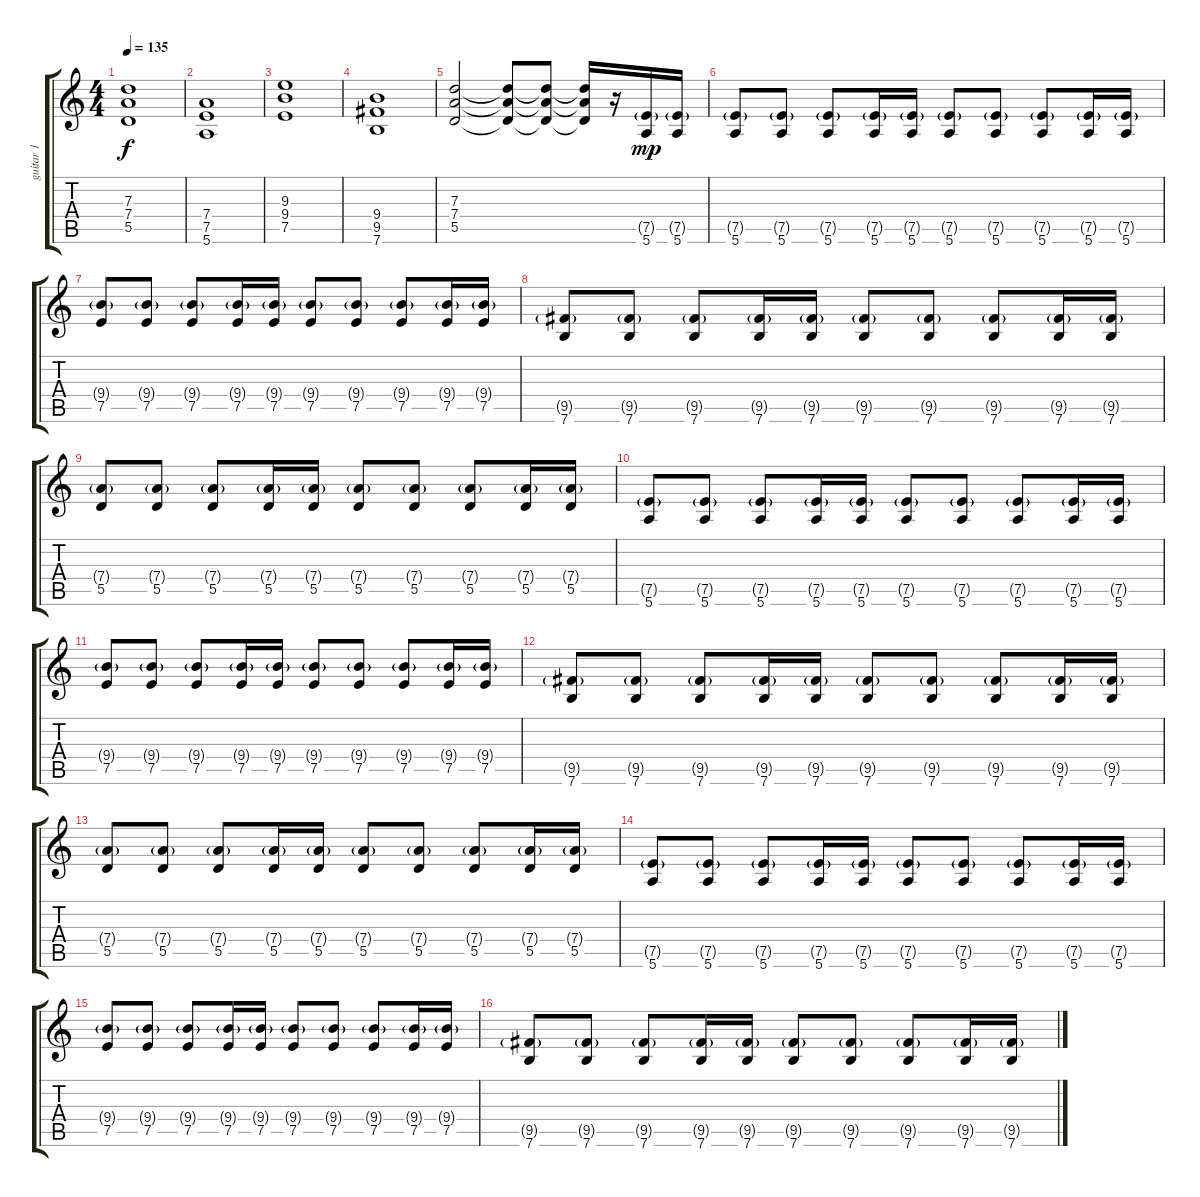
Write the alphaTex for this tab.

\track ("guitar 1" "guitar 1") {instrument distortionguitar}
\staff {score tabs}
\tuning (E4 B3 G3 D3 A2 E2) {hide}
\ts (4 4)
\tempo 135
\clef g2
\ks c
(7.3 7.4 5.5).1{dy f} |
(7.4 7.5 5.6).1 |
(9.3 9.4 7.5).1 |
(9.4 9.5 7.6).1 |
(7.3 7.4 5.5).2 (7.3{t} 7.4{t} 5.5{t}).8 (7.3{t} 7.4{t} 5.5{t}).8 (7.3{t} 7.4{t} 5.5{t}).16 r.16 (7.5{g} 5.6).16{dy mp instrument electricguitarmuted} (7.5{g} 5.6).16 |
(7.5{g} 5.6).8 (7.5{g} 5.6).8 (7.5{g} 5.6).8 (7.5{g} 5.6).16 (7.5{g} 5.6).16 (7.5{g} 5.6).8 (7.5{g} 5.6).8 (7.5{g} 5.6).8 (7.5{g} 5.6).16 (7.5{g} 5.6).16 |
(9.4{g} 7.5).8 (9.4{g} 7.5).8 (9.4{g} 7.5).8 (9.4{g} 7.5).16 (9.4{g} 7.5).16 (9.4{g} 7.5).8 (9.4{g} 7.5).8 (9.4{g} 7.5).8 (9.4{g} 7.5).16 (9.4{g} 7.5).16 |
(9.5{g} 7.6).8 (9.5{g} 7.6).8 (9.5{g} 7.6).8 (9.5{g} 7.6).16 (9.5{g} 7.6).16 (9.5{g} 7.6).8 (9.5{g} 7.6).8 (9.5{g} 7.6).8 (9.5{g} 7.6).16 (9.5{g} 7.6).16 |
(7.4{g} 5.5).8 (7.4{g} 5.5).8 (7.4{g} 5.5).8 (7.4{g} 5.5).16 (7.4{g} 5.5).16 (7.4{g} 5.5).8 (7.4{g} 5.5).8 (7.4{g} 5.5).8 (7.4{g} 5.5).16 (7.4{g} 5.5).16 |
(7.5{g} 5.6).8 (7.5{g} 5.6).8 (7.5{g} 5.6).8 (7.5{g} 5.6).16 (7.5{g} 5.6).16 (7.5{g} 5.6).8 (7.5{g} 5.6).8 (7.5{g} 5.6).8 (7.5{g} 5.6).16 (7.5{g} 5.6).16 |
(9.4{g} 7.5).8 (9.4{g} 7.5).8 (9.4{g} 7.5).8 (9.4{g} 7.5).16 (9.4{g} 7.5).16 (9.4{g} 7.5).8 (9.4{g} 7.5).8 (9.4{g} 7.5).8 (9.4{g} 7.5).16 (9.4{g} 7.5).16 |
(9.5{g} 7.6).8 (9.5{g} 7.6).8 (9.5{g} 7.6).8 (9.5{g} 7.6).16 (9.5{g} 7.6).16 (9.5{g} 7.6).8 (9.5{g} 7.6).8 (9.5{g} 7.6).8 (9.5{g} 7.6).16 (9.5{g} 7.6).16 |
(7.4{g} 5.5).8 (7.4{g} 5.5).8 (7.4{g} 5.5).8 (7.4{g} 5.5).16 (7.4{g} 5.5).16 (7.4{g} 5.5).8 (7.4{g} 5.5).8 (7.4{g} 5.5).8 (7.4{g} 5.5).16 (7.4{g} 5.5).16 |
(7.5{g} 5.6).8 (7.5{g} 5.6).8 (7.5{g} 5.6).8 (7.5{g} 5.6).16 (7.5{g} 5.6).16 (7.5{g} 5.6).8 (7.5{g} 5.6).8 (7.5{g} 5.6).8 (7.5{g} 5.6).16 (7.5{g} 5.6).16 |
(9.4{g} 7.5).8 (9.4{g} 7.5).8 (9.4{g} 7.5).8 (9.4{g} 7.5).16 (9.4{g} 7.5).16 (9.4{g} 7.5).8 (9.4{g} 7.5).8 (9.4{g} 7.5).8 (9.4{g} 7.5).16 (9.4{g} 7.5).16 |
(9.5{g} 7.6).8 (9.5{g} 7.6).8 (9.5{g} 7.6).8 (9.5{g} 7.6).16 (9.5{g} 7.6).16 (9.5{g} 7.6).8 (9.5{g} 7.6).8 (9.5{g} 7.6).8 (9.5{g} 7.6).16 (9.5{g} 7.6).16
